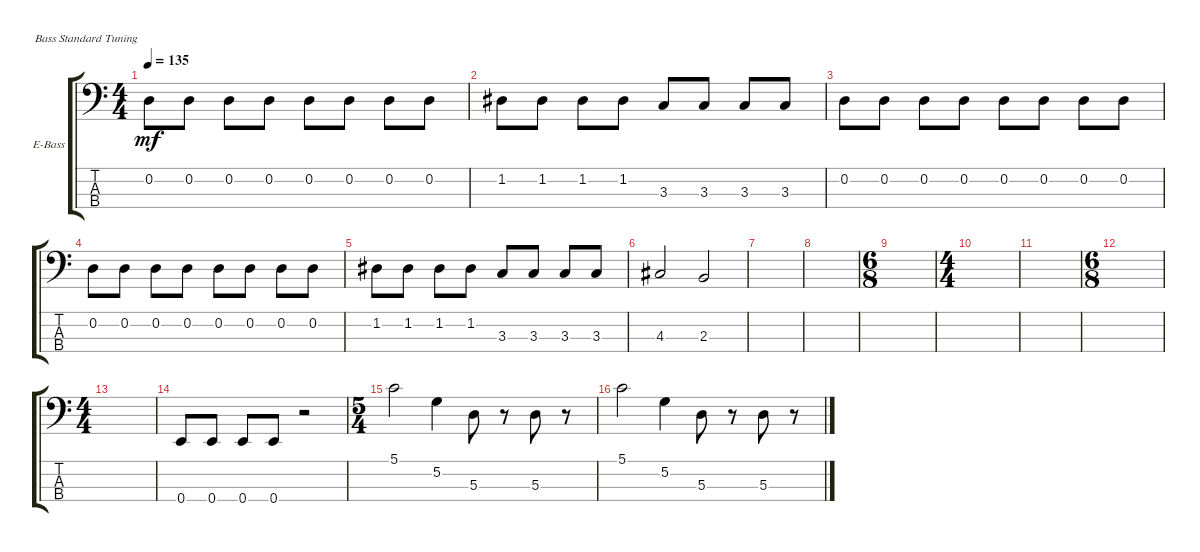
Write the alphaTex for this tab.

\defaultSystemsLayout 4
\bracketExtendMode groupsimilarinstruments
\firstSystemTrackNameOrientation horizontal
\otherSystemsTrackNameOrientation horizontal
\track ("Bass - Jim Smith" "E-Bass") {instrument electricbassfinger}
\staff {score tabs}
\tuning (G2 D2 A1 E1)
\ts (4 4)
\tempo 135
\clef f4
\scale
0.333333
\ks c
0.2.8{dy mf} 0.2.8 0.2.8 0.2.8 0.2.8 0.2.8 0.2.8 0.2.8 |
\scale
0.333333 1.2.8 1.2.8 1.2.8 1.2.8 3.3.8 3.3.8 3.3.8 3.3.8 |
\scale
0.333333 0.2.8 0.2.8 0.2.8 0.2.8 0.2.8 0.2.8 0.2.8 0.2.8 |
\scale
0.333333 0.2.8 0.2.8 0.2.8 0.2.8 0.2.8 0.2.8 0.2.8 0.2.8 |
\scale
0.333333 1.2.8 1.2.8 1.2.8 1.2.8 3.3.8 3.3.8 3.3.8 3.3.8 |
\scale
0.333333 4.3.2 2.3.2 |
\scale
0.257261 |
\scale
0.257261 |
\ts (6 8)
\scale
0.485477 |
\ts (4 4)
\scale
0.39527 |
\scale
0.209459 |
\ts (6 8)
\scale
0.39527 |
\ts (4 4)
\scale
0.39527 |
\scale
0.209459 0.4.8 0.4.8 0.4.8 0.4.8 r.2 |
\ts (5 4)
\scale
0.39527 5.1.2 5.2.4 5.3.8 r.8 5.3.8 r.8 |
\scale
0.333333 5.1.2 5.2.4 5.3.8 r.8 5.3.8 r.8
